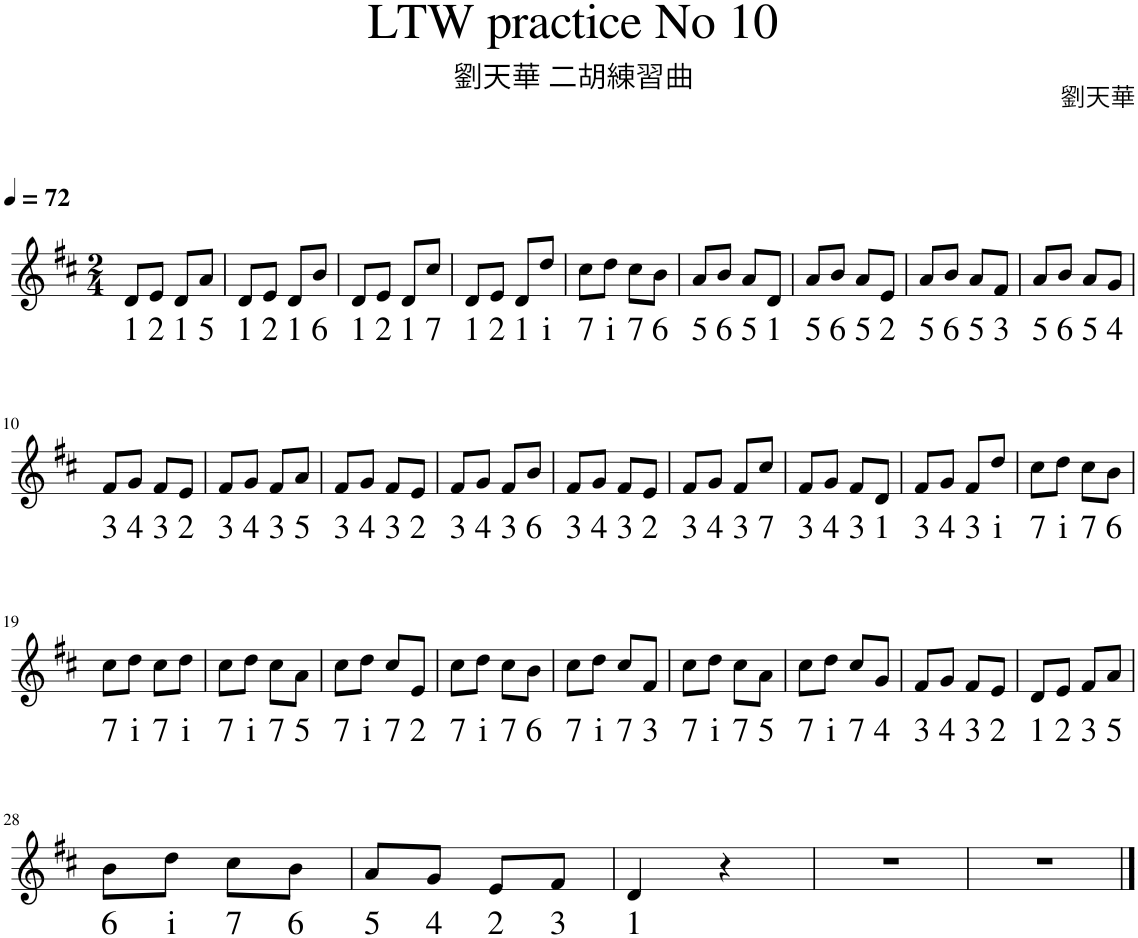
**kern	**text
*part1	*part1
*staff1	*staff1
*I"Violin	*
*I'Vln.	*
*clefG2	*
*k[f#c#]	*
*M2/4	*
*MM72	*
=1	=1
!	!LO:LY:b
8d/L	1
!	!LO:LY:b
8e/J	2
!	!LO:LY:b
8d/L	1
!	!LO:LY:b
8a/J	5
=2	=2
!	!LO:LY:b
8d/L	1
!	!LO:LY:b
8e/J	2
!	!LO:LY:b
8d/L	1
!	!LO:LY:b
8b/J	6
=3	=3
!	!LO:LY:b
8d/L	1
!	!LO:LY:b
8e/J	2
!	!LO:LY:b
8d/L	1
!	!LO:LY:b
8cc#/J	7
=4	=4
!	!LO:LY:b
8d/L	1
!	!LO:LY:b
8e/J	2
!	!LO:LY:b
8d/L	1
!	!LO:LY:b
8dd/J	i
=5	=5
!	!LO:LY:b
8cc#\L	7
!	!LO:LY:b
8dd\J	i
!	!LO:LY:b
8cc#\L	7
!	!LO:LY:b
8b\J	6
=6	=6
!	!LO:LY:b
8a/L	5
!	!LO:LY:b
8b/J	6
!	!LO:LY:b
8a/L	5
!	!LO:LY:b
8d/J	1
=7	=7
!	!LO:LY:b
8a/L	5
!	!LO:LY:b
8b/J	6
!	!LO:LY:b
8a/L	5
!	!LO:LY:b
8e/J	2
=8	=8
!	!LO:LY:b
8a/L	5
!	!LO:LY:b
8b/J	6
!	!LO:LY:b
8a/L	5
!	!LO:LY:b
8f#/J	3
=9	=9
!	!LO:LY:b
8a/L	5
!	!LO:LY:b
8b/J	6
!	!LO:LY:b
8a/L	5
!	!LO:LY:b
8g/J	4
!!LO:LB:g=z
=10	=10
!	!LO:LY:b
8f#/L	3
!	!LO:LY:b
8g/J	4
!	!LO:LY:b
8f#/L	3
!	!LO:LY:b
8e/J	2
=11	=11
!	!LO:LY:b
8f#/L	3
!	!LO:LY:b
8g/J	4
!	!LO:LY:b
8f#/L	3
!	!LO:LY:b
8a/J	5
=12	=12
!	!LO:LY:b
8f#/L	3
!	!LO:LY:b
8g/J	4
!	!LO:LY:b
8f#/L	3
!	!LO:LY:b
8e/J	2
=13	=13
!	!LO:LY:b
8f#/L	3
!	!LO:LY:b
8g/J	4
!	!LO:LY:b
8f#/L	3
!	!LO:LY:b
8b/J	6
=14	=14
!	!LO:LY:b
8f#/L	3
!	!LO:LY:b
8g/J	4
!	!LO:LY:b
8f#/L	3
!	!LO:LY:b
8e/J	2
=15	=15
!	!LO:LY:b
8f#/L	3
!	!LO:LY:b
8g/J	4
!	!LO:LY:b
8f#/L	3
!	!LO:LY:b
8cc#/J	7
=16	=16
!	!LO:LY:b
8f#/L	3
!	!LO:LY:b
8g/J	4
!	!LO:LY:b
8f#/L	3
!	!LO:LY:b
8d/J	1
=17	=17
!	!LO:LY:b
8f#/L	3
!	!LO:LY:b
8g/J	4
!	!LO:LY:b
8f#/L	3
!	!LO:LY:b
8dd/J	i
=18	=18
!	!LO:LY:b
8cc#\L	7
!	!LO:LY:b
8dd\J	i
!	!LO:LY:b
8cc#\L	7
!	!LO:LY:b
8b\J	6
!!LO:LB:g=z
=19	=19
!	!LO:LY:b
8cc#\L	7
!	!LO:LY:b
8dd\J	i
!	!LO:LY:b
8cc#\L	7
!	!LO:LY:b
8dd\J	i
=20	=20
!	!LO:LY:b
8cc#\L	7
!	!LO:LY:b
8dd\J	i
!	!LO:LY:b
8cc#\L	7
!	!LO:LY:b
8a\J	5
=21	=21
!	!LO:LY:b
8cc#\L	7
!	!LO:LY:b
8dd\J	i
!	!LO:LY:b
8cc#/L	7
!	!LO:LY:b
8e/J	2
=22	=22
!	!LO:LY:b
8cc#\L	7
!	!LO:LY:b
8dd\J	i
!	!LO:LY:b
8cc#\L	7
!	!LO:LY:b
8b\J	6
=23	=23
!	!LO:LY:b
8cc#\L	7
!	!LO:LY:b
8dd\J	i
!	!LO:LY:b
8cc#/L	7
!	!LO:LY:b
8f#/J	3
=24	=24
!	!LO:LY:b
8cc#\L	7
!	!LO:LY:b
8dd\J	i
!	!LO:LY:b
8cc#\L	7
!	!LO:LY:b
8a\J	5
=25	=25
!	!LO:LY:b
8cc#\L	7
!	!LO:LY:b
8dd\J	i
!	!LO:LY:b
8cc#/L	7
!	!LO:LY:b
8g/J	4
=26	=26
!	!LO:LY:b
8f#/L	3
!	!LO:LY:b
8g/J	4
!	!LO:LY:b
8f#/L	3
!	!LO:LY:b
8e/J	2
=27	=27
!	!LO:LY:b
8d/L	1
!	!LO:LY:b
8e/J	2
!	!LO:LY:b
8f#/L	3
!	!LO:LY:b
8a/J	5
!!LO:LB:g=z
=28	=28
!	!LO:LY:b
8b\L	6
!	!LO:LY:b
8dd\J	i
!	!LO:LY:b
8cc#\L	7
!	!LO:LY:b
8b\J	6
=29	=29
!	!LO:LY:b
8a/L	5
!	!LO:LY:b
8g/J	4
!	!LO:LY:b
8e/L	2
!	!LO:LY:b
8f#/J	3
=30	=30
!	!LO:LY:b
4d/	1
4r	.
=31	=31
2r	.
=32	=32
2r	.
==	==
*-	*-
